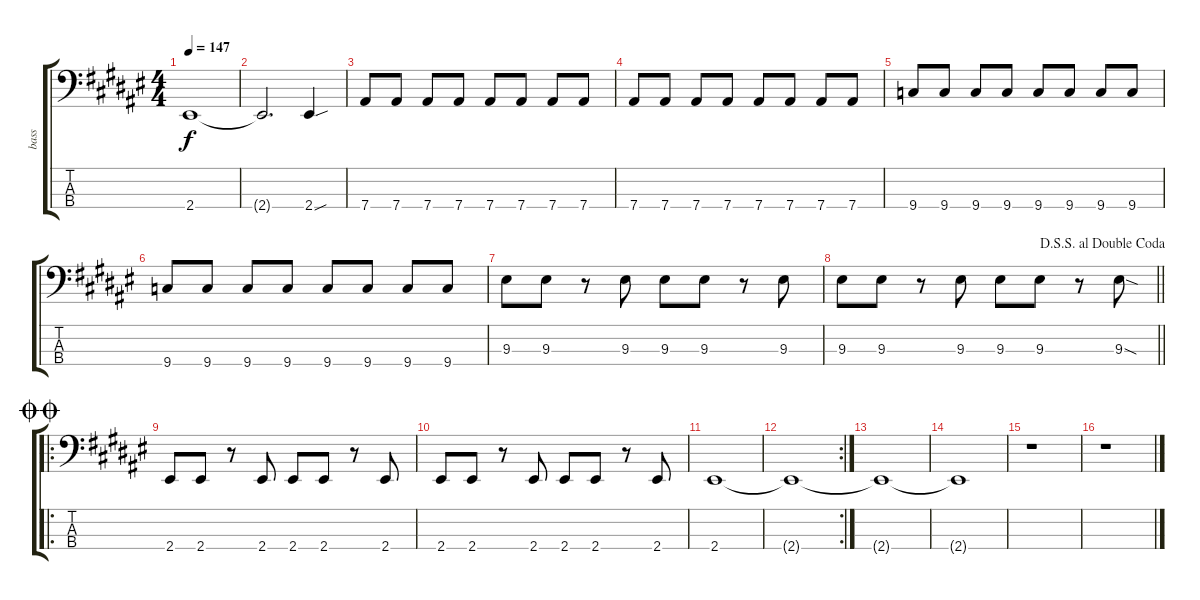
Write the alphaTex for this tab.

\track ("bass" "bass") {instrument electricbasspick}
\staff {score tabs}
\tuning (Gb2 Db2 Ab1 Eb1) {hide}
\ts (4 4)
\tempo 147
\clef f4
\ks f#
2.4.1{dy f} |
\ks d#minor
2.4{t}.2{d} 2.4{sou}.4 |
7.4.8 7.4.8 7.4.8 7.4.8 7.4.8 7.4.8 7.4.8 7.4.8 |
7.4.8 7.4.8 7.4.8 7.4.8 7.4.8 7.4.8 7.4.8 7.4.8 |
\ks f#
9.4.8 9.4.8 9.4.8 9.4.8 9.4.8 9.4.8 9.4.8 9.4.8 |
\ks d#minor
9.4.8 9.4.8 9.4.8 9.4.8 9.4.8 9.4.8 9.4.8 9.4.8 |
9.3.8 9.3.8 r.8 9.3.8 9.3.8 9.3.8 r.8 9.3.8 |
\jump dalsegnosegnoaldoublecoda
\barLineRight lightlight
9.3.8 9.3.8 r.8 9.3.8 9.3.8 9.3.8 r.8 9.3{sod}.8 |
\ro
\jump doublecoda
\ks f#
2.4.8 2.4.8 r.8 2.4.8 2.4.8 2.4.8 r.8 2.4.8 |
\ks d#minor
2.4.8 2.4.8 r.8 2.4.8 2.4.8 2.4.8 r.8 2.4.8 |
2.4.1 |
\rc 2
2.4{t}.1 |
\ks f#
2.4{t}.1 |
\ks d#minor
2.4{t}.1 |
r.1 |
r.1
